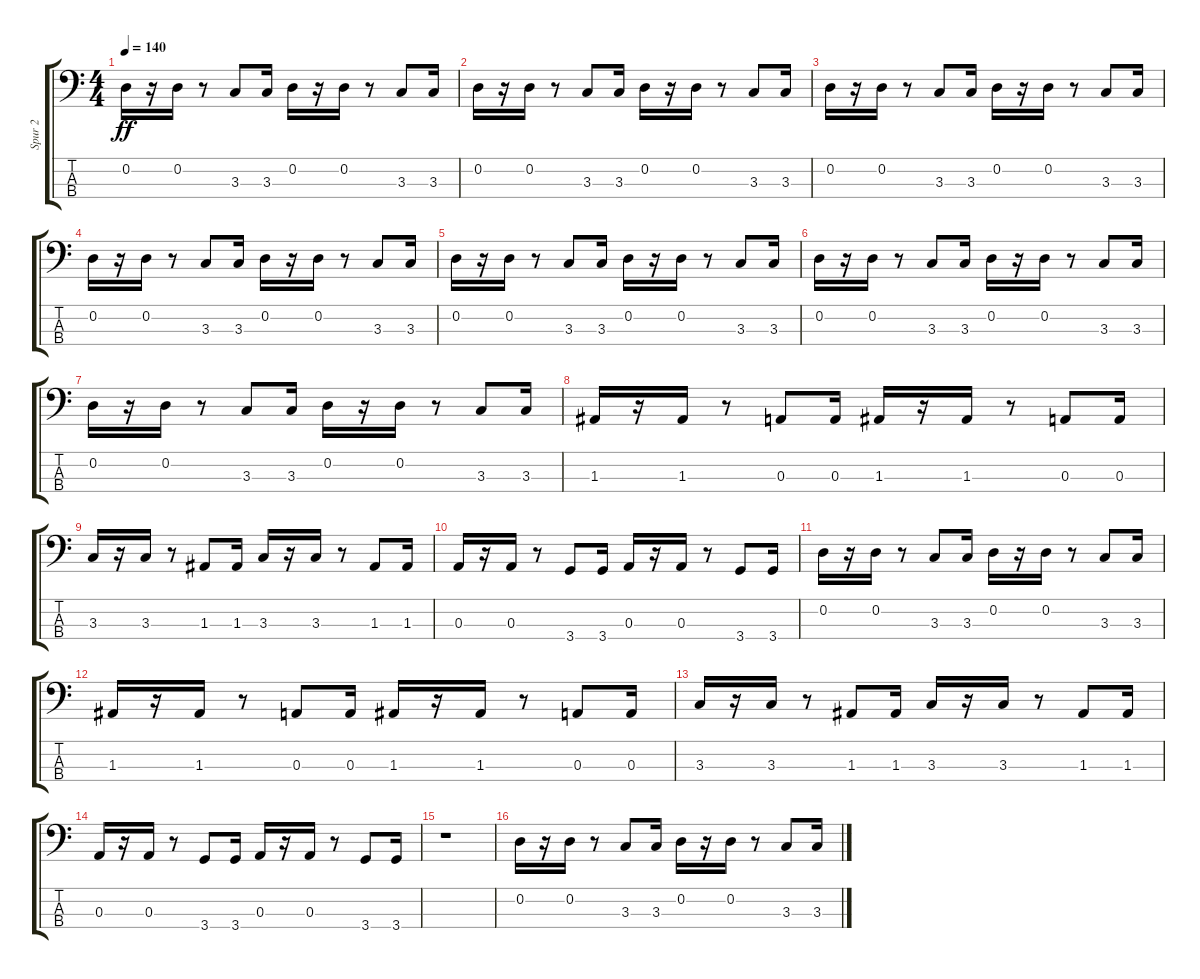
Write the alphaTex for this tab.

\track ("Spur 2" "Spur 2") {instrument fretlessbass}
\staff {score tabs}
\tuning (G2 D2 A1 E1) {hide}
\ts (4 4)
\tempo 140
\clef f4
\ks c
0.2.16{dy ff} r.16 0.2.16 r.8 3.3.8 3.3.16 0.2.16 r.16 0.2.16 r.8 3.3.8 3.3.16 |
0.2.16 r.16 0.2.16 r.8 3.3.8 3.3.16 0.2.16 r.16 0.2.16 r.8 3.3.8 3.3.16 |
0.2.16 r.16 0.2.16 r.8 3.3.8 3.3.16 0.2.16 r.16 0.2.16 r.8 3.3.8 3.3.16 |
0.2.16 r.16 0.2.16 r.8 3.3.8 3.3.16 0.2.16 r.16 0.2.16 r.8 3.3.8 3.3.16 |
0.2.16 r.16 0.2.16 r.8 3.3.8 3.3.16 0.2.16 r.16 0.2.16 r.8 3.3.8 3.3.16 |
0.2.16 r.16 0.2.16 r.8 3.3.8 3.3.16 0.2.16 r.16 0.2.16 r.8 3.3.8 3.3.16 |
0.2.16 r.16 0.2.16 r.8 3.3.8 3.3.16 0.2.16 r.16 0.2.16 r.8 3.3.8 3.3.16 |
1.3.16 r.16 1.3.16 r.8 0.3.8 0.3.16 1.3.16 r.16 1.3.16 r.8 0.3.8 0.3.16 |
3.3.16 r.16 3.3.16 r.8 1.3.8 1.3.16 3.3.16 r.16 3.3.16 r.8 1.3.8 1.3.16 |
0.3.16 r.16 0.3.16 r.8 3.4.8 3.4.16 0.3.16 r.16 0.3.16 r.8 3.4.8 3.4.16 |
0.2.16 r.16 0.2.16 r.8 3.3.8 3.3.16 0.2.16 r.16 0.2.16 r.8 3.3.8 3.3.16 |
1.3.16 r.16 1.3.16 r.8 0.3.8 0.3.16 1.3.16 r.16 1.3.16 r.8 0.3.8 0.3.16 |
3.3.16 r.16 3.3.16 r.8 1.3.8 1.3.16 3.3.16 r.16 3.3.16 r.8 1.3.8 1.3.16 |
0.3.16 r.16 0.3.16 r.8 3.4.8 3.4.16 0.3.16 r.16 0.3.16 r.8 3.4.8 3.4.16 |
r.1 |
0.2.16 r.16 0.2.16 r.8 3.3.8 3.3.16 0.2.16 r.16 0.2.16 r.8 3.3.8 3.3.16
